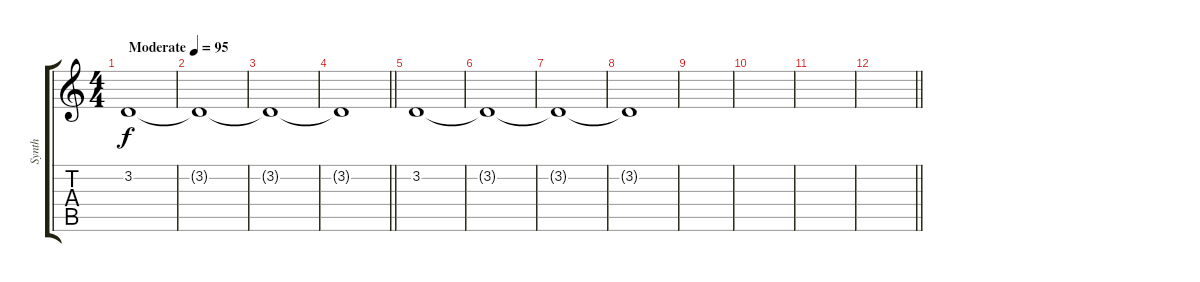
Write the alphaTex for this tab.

\track ("Synth" "Synth") {instrument voiceoohs}
\staff {score tabs}
\tuning (E4 B3 G3 D3 A2 E2) {hide}
\ts (4 4)
\tempo (95 "Moderate")
\clef g2
\ks c
3.2.1{dy f instrument voiceoohs} |
3.2{t}.1 |
3.2{t}.1 |
\barLineRight lightlight
3.2{t}.1 |
3.2.1 |
3.2{t}.1 |
3.2{t}.1 |
3.2{t}.1 |
|
|
|
\barLineRight lightlight
